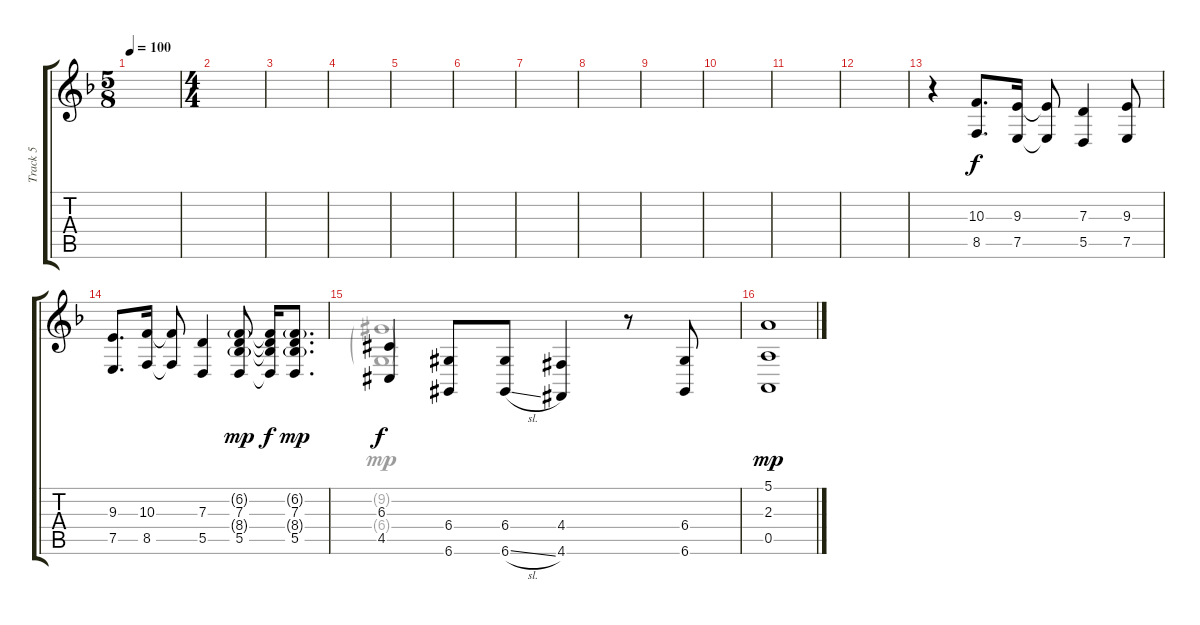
\track ("Track 5" "Track 5") {instrument oboe}
\staff {score tabs}
\tuning (E4 B3 G3 D3 A2 D2) {hide}
\voice
\ts (5 8)
\tempo 100
\clef g2
\ks f
|
\ts (4 4)
|
|
|
|
|
|
|
|
|
|
|
r.4 (10.3 8.5).8{d} (9.3 7.5).16 (9.3{t} 7.5{t}).8 (7.3 5.5).4 (9.3 7.5).8 |
(9.3 7.5).8{d} (10.3 8.5).16 (10.3{t} 8.5{t}).8 (7.3 5.5).4 (6.2{g} 7.3 8.4{g} 5.5).8{dy mp} (6.2{t} 7.3{t} 8.4{t} 5.5{t}).16{dy f} (6.2{g} 7.3 8.4{g} 5.5).8{d dy mp} |
(6.3{acc #} 4.5{acc #}).4{dy f} (6.4{acc #} 6.6{acc #}).8 (6.4{acc #} 6.6{sl acc #}).8 (4.4{acc #} 4.6{acc #}).4 r.8 (6.4{acc #} 6.6{acc #}).8 |
(5.1 2.3 0.5).1{dy mp}
\voice
\clef g2
\ottava regular
\simile none
\ks f
|
|
|
|
|
|
|
|
|
|
|
|
|
|
(9.2{g acc #} 6.4{g acc #}).1 |
